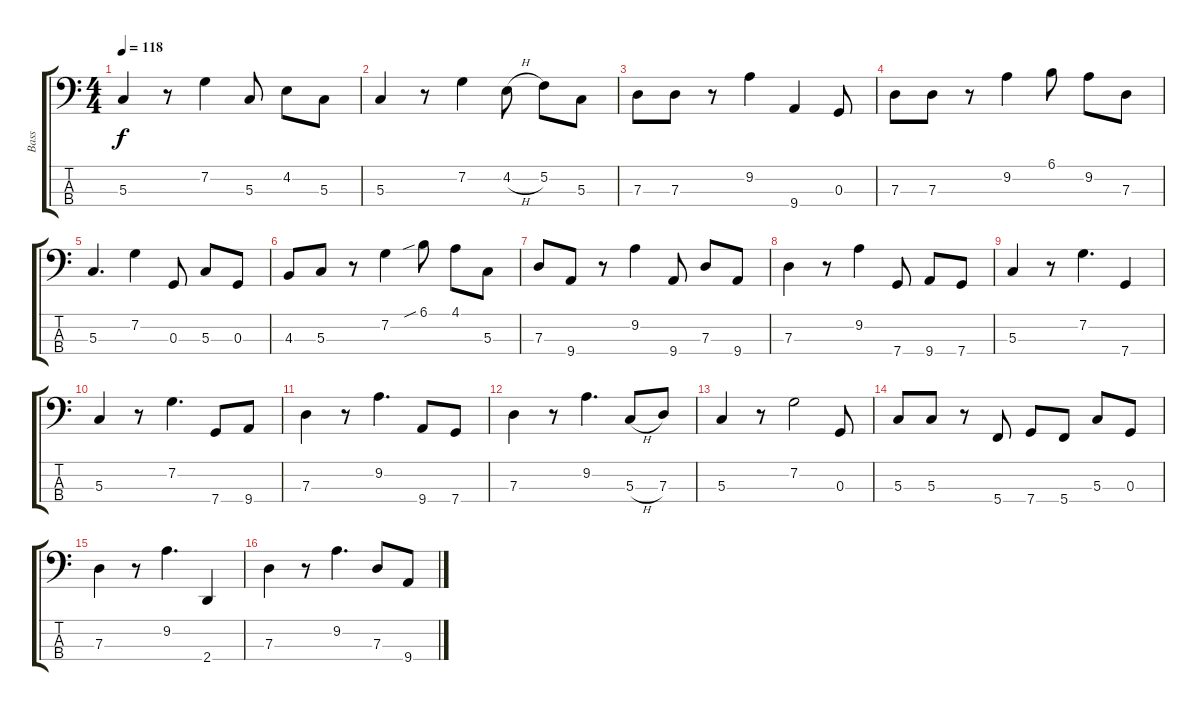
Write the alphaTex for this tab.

\track ("Bass" "Bass") {instrument electricbassfinger}
\staff {score tabs}
\tuning (F2 C2 G1 C1) {hide}
\ts (4 4)
\tempo 118
\clef f4
\ks c
5.3.4{dy f} r.8 7.2.4 5.3.8 4.2.8 5.3.8 |
5.3.4 r.8 7.2.4 4.2{h}.8 5.2.8 5.3.8 |
7.3.8 7.3.8 r.8 9.2.4 9.4.4 0.3.8 |
7.3.8 7.3.8 r.8 9.2.4 6.1.8 9.2.8 7.3.8 |
5.3.4{d} 7.2.4 0.3.8 5.3.8 0.3.8 |
4.3.8 5.3.8 r.8 7.2.4 6.1{sib}.8 4.1.8 5.3.8 |
7.3.8 9.4.8 r.8 9.2.4 9.4.8 7.3.8 9.4.8 |
7.3.4 r.8 9.2.4 7.4.8 9.4.8 7.4.8 |
5.3.4 r.8 7.2.4{d} 7.4.4 |
5.3.4 r.8 7.2.4{d} 7.4.8 9.4.8 |
7.3.4 r.8 9.2.4{d} 9.4.8 7.4.8 |
7.3.4 r.8 9.2.4{d} 5.3{h}.8 7.3.8 |
5.3.4 r.8 7.2.2 0.3.8 |
5.3.8 5.3.8 r.8 5.4.8 7.4.8 5.4.8 5.3.8 0.3.8 |
7.3.4 r.8 9.2.4{d} 2.4.4 |
7.3.4 r.8 9.2.4{d} 7.3.8 9.4.8
